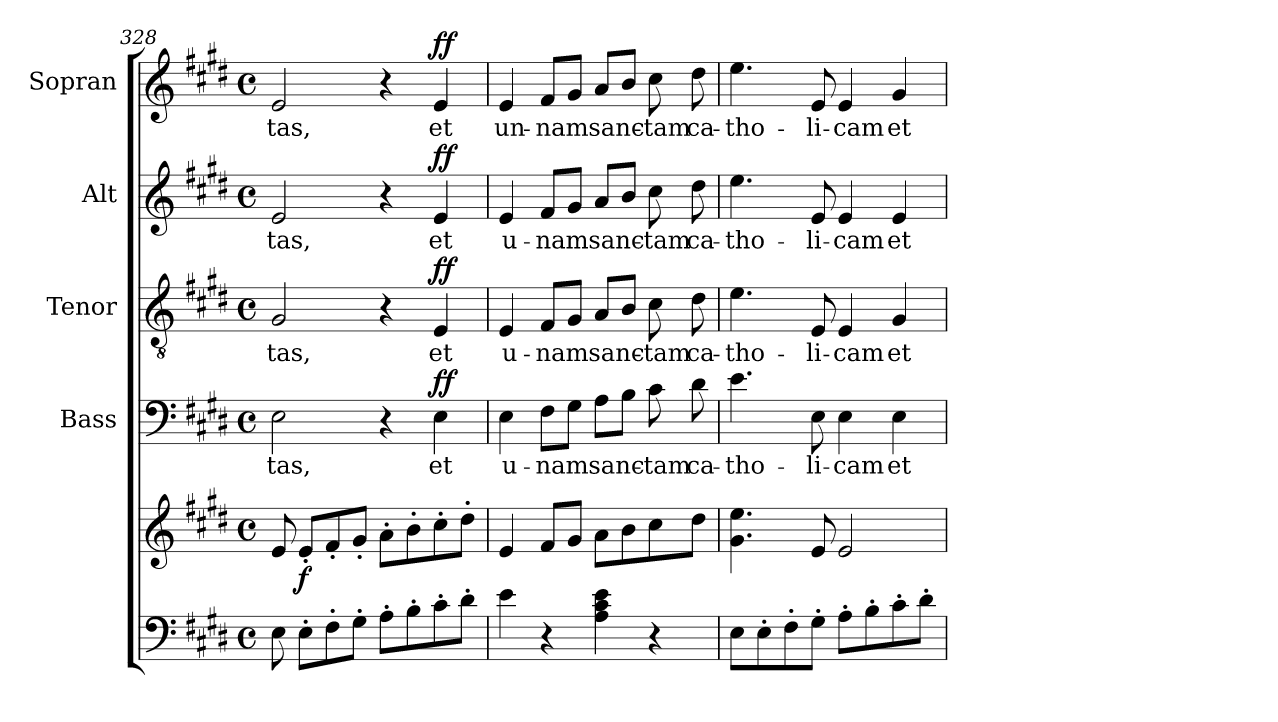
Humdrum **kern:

**kern	**kern	**dynam	**kern	**text	**dynam	**kern	**text	**dynam	**kern	**text	**dynam	**kern	**text	**dynam
*part5	*part5	*part5	*part4	*part4	*part4	*part3	*part3	*part3	*part2	*part2	*part2	*part1	*part1	*part1
*staff6	*staff5	*staff5/6	*staff4	*staff4	*staff4	*staff3	*staff3	*staff3	*staff2	*staff2	*staff2	*staff1	*staff1	*staff1
*	*	*	*I"Bass	*	*	*I"Tenor	*	*	*I"Alt	*	*	*I"Sopran	*	*
*	*	*	*I'B.	*	*	*I'T.	*	*	*I'A.	*	*	*I'S.	*	*
*clefF4	*clefG2	*	*clefF4	*	*	*clefGv2	*	*	*clefG2	*	*	*clefG2	*	*
*k[f#c#g#d#]	*k[f#c#g#d#]	*	*k[f#c#g#d#]	*	*	*k[f#c#g#d#]	*	*	*k[f#c#g#d#]	*	*	*k[f#c#g#d#]	*	*
*E:	*E:	*	*E:	*	*	*E:	*	*	*E:	*	*	*E:	*	*
*M4/4	*M4/4	*	*M4/4	*	*	*M4/4	*	*	*M4/4	*	*	*M4/4	*	*
*met(c)	*met(c)	*	*met(c)	*	*	*met(c)	*	*	*met(c)	*	*	*met(c)	*	*
=328	=328	=328	=328	=328	=328	=328	=328	=328	=328	=328	=328	=328	=328	=328
!	!	!	!	!LO:LY:b	!	!	!LO:LY:b	!	!	!LO:LY:b	!	!	!LO:LY:b	!
8E\	8e/	.	2E\	-tas,	.	2G#/	-tas,	.	2e/	-tas,	.	2e/	-tas,	.
!	!	!LO:DY:b	!	!	!	!	!	!	!	!	!	!	!	!
8E'>\L	8e'</L	f	.	.	.	.	.	.	.	.	.	.	.	.
8F#'>\	8f#'</	.	.	.	.	.	.	.	.	.	.	.	.	.
8G#'>\J	8g#'</J	.	.	.	.	.	.	.	.	.	.	.	.	.
8A'>\L	8a'>\L	.	4r	.	.	4r	.	.	4r	.	.	4r	.	.
8B'>\	8b'>\	.	.	.	.	.	.	.	.	.	.	.	.	.
!	!	!	!	!LO:LY:b	!LO:DY:a	!	!LO:LY:b	!LO:DY:a	!	!LO:LY:b	!LO:DY:a	!	!LO:LY:b	!LO:DY:a
8c#'>\	8cc#'>\	.	4E\	et	ff	4E/	et	ff	4e/	et	ff	4e/	et	ff
8d#'>\J	8dd#'>\J	.	.	.	.	.	.	.	.	.	.	.	.	.
!!LO:LB:g=z
=329	=329	=329	=329	=329	=329	=329	=329	=329	=329	=329	=329	=329	=329	=329
!	!	!	!	!LO:LY:b	!	!	!LO:LY:b	!	!	!LO:LY:b	!	!	!LO:LY:b	!
4e\	4e/	.	4E\	u-	.	4E/	u-	.	4e/	u-	.	4e/	un-	.
!	!	!	!	!LO:LY:b	!	!	!LO:LY:b	!	!	!LO:LY:b	!	!	!LO:LY:b	!
4r	8f#/L	.	8F#\L	-nam	.	8F#/L	-nam	.	8f#/L	-nam	.	8f#/L	-nam	.
.	8g#/J	.	8G#\J	.	.	8G#/J	.	.	8g#/J	.	.	8g#/J	.	.
!	!	!	!	!LO:LY:b	!	!	!LO:LY:b	!	!	!LO:LY:b	!	!	!LO:LY:b	!
4A\ 4c#\ 4e\	8a\L	.	8A\L	sanc-	.	8A/L	sanc-	.	8a/L	sanc-	.	8a/L	sanc-	.
.	8b\	.	8B\J	.	.	8B/J	.	.	8b/J	.	.	8b/J	.	.
!	!	!	!	!LO:LY:b	!	!	!LO:LY:b	!	!	!LO:LY:b	!	!	!LO:LY:b	!
4r	8cc#\	.	8c#\	-tam	.	8c#\	-tam	.	8cc#\	-tam	.	8cc#\	-tam	.
!	!	!	!	!LO:LY:b	!	!	!LO:LY:b	!	!	!LO:LY:b	!	!	!LO:LY:b	!
.	8dd#\J	.	8d#\	ca-	.	8d#\	ca-	.	8dd#\	ca-	.	8dd#\	ca-	.
=330	=330	=330	=330	=330	=330	=330	=330	=330	=330	=330	=330	=330	=330	=330
!	!	!	!	!LO:LY:b	!	!	!LO:LY:b	!	!	!LO:LY:b	!	!	!LO:LY:b	!
8E\L	4.g#\ 4.ee\	.	4.e\	-tho-	.	4.e\	-tho-	.	4.ee\	-tho-	.	4.ee\	-tho-	.
8E'>\	.	.	.	.	.	.	.	.	.	.	.	.	.	.
8F#'>\	.	.	.	.	.	.	.	.	.	.	.	.	.	.
!	!	!	!	!LO:LY:b	!	!	!LO:LY:b	!	!	!LO:LY:b	!	!	!LO:LY:b	!
8G#'>\J	8e/	.	8E\	-li-	.	8E/	-li-	.	8e/	-li-	.	8e/	-li-	.
!	!	!	!	!LO:LY:b	!	!	!LO:LY:b	!	!	!LO:LY:b	!	!	!LO:LY:b	!
8A'>\L	2e/	.	4E\	-cam	.	4E/	-cam	.	4e/	-cam	.	4e/	-cam	.
8B'>\	.	.	.	.	.	.	.	.	.	.	.	.	.	.
!	!	!	!	!LO:LY:b	!	!	!LO:LY:b	!	!	!LO:LY:b	!	!	!LO:LY:b	!
8c#'>\	.	.	4E\	et	.	4G#/	et	.	4e/	et	.	4g#/	et	.
8d#'>\J	.	.	.	.	.	.	.	.	.	.	.	.	.	.
=	=	=	=	=	=	=	=	=	=	=	=	=	=	=
*-	*-	*-	*-	*-	*-	*-	*-	*-	*-	*-	*-	*-	*-	*-
